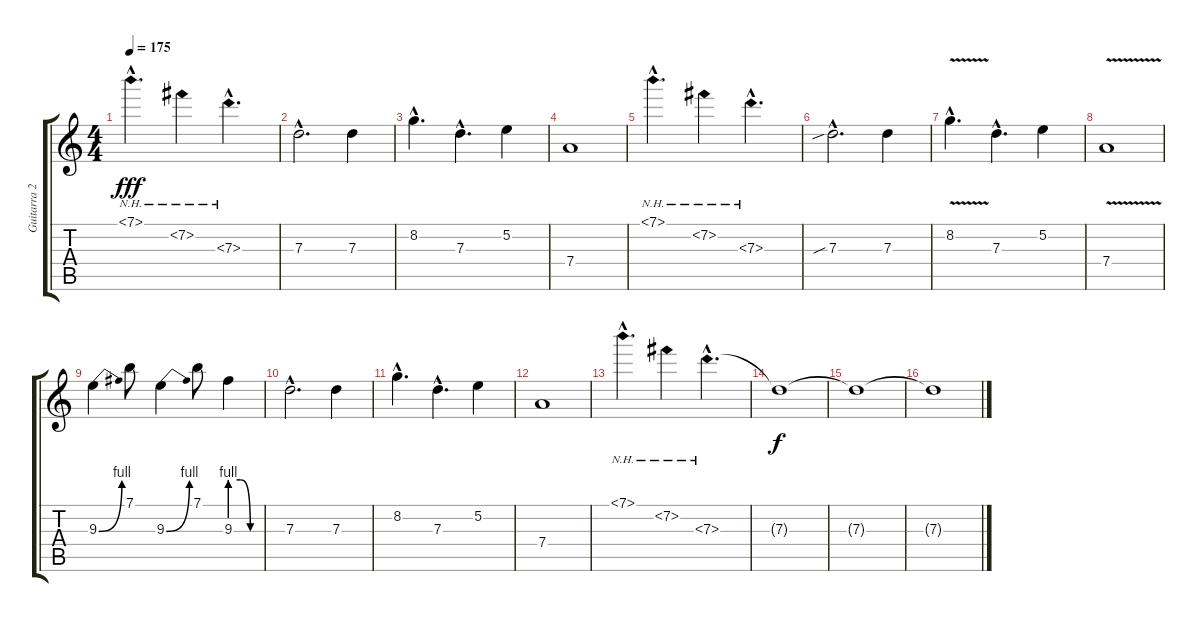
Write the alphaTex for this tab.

\track ("Guitarra 2 - Erik" "Guitarra 2") {instrument distortionguitar}
\staff {score tabs}
\tuning (E4 B3 G3 D3 A2 E2) {hide}
\ts (4 4)
\tempo 175
\clef g2
\ks c
7.1{nh hac}.4{d dy fff} 7.2{nh}.4 7.3{nh hac}.4{d} |
7.3{hac}.2{d} 7.3.4 |
8.2{hac}.4{d} 7.3{hac}.4{d} 5.2.4 |
7.4.1 |
7.1{nh hac}.4{d} 7.2{nh}.4 7.3{nh hac}.4{d} |
7.3{sib hac}.2{d} 7.3.4 |
8.2{v hac}.4{d} 7.3{hac}.4{d} 5.2.4 |
7.4{v}.1 |
9.3{be (bend 0 0 60 4)}.4 7.1.8 9.3{be (bend 0 0 60 4)}.4 7.1.8 9.3{be (custom 0 4 20 4 40 0 60 0)}.4 |
7.3{hac}.2{d} 7.3.4 |
8.2{hac}.4{d} 7.3{hac}.4{d} 5.2.4 |
7.4.1 |
7.1{nh hac}.4{d} 7.2{nh}.4 7.3{nh hac}.4{d} |
7.3{t}.1{dy f} |
7.3{t}.1 |
7.3{t}.1
